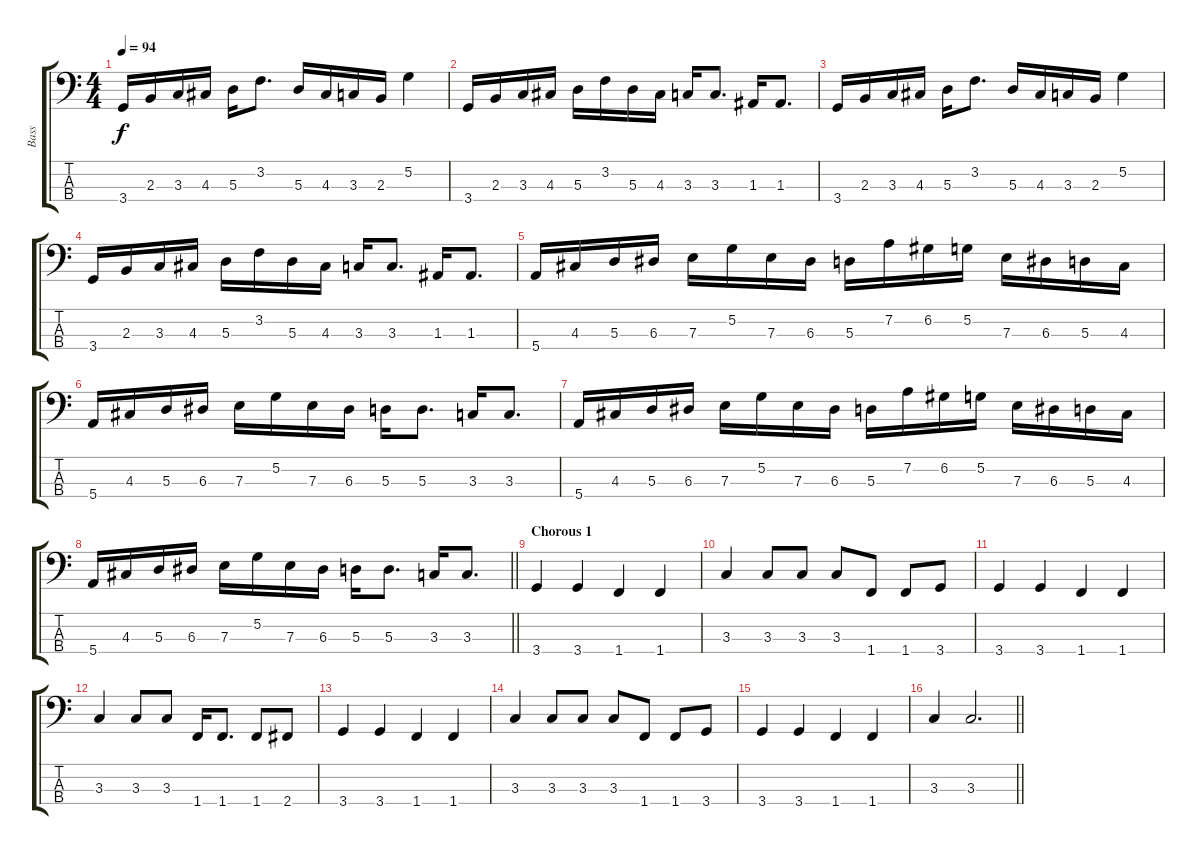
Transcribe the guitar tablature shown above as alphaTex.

\track ("Bass" "Bass") {instrument electricbassfinger}
\staff {score tabs}
\tuning (G2 D2 A1 E1) {hide}
\ts (4 4)
\section ("" "")
\tempo 94
\clef f4
\ks c
3.4.16{dy f} 2.3.16 3.3.16 4.3.16 5.3.16 3.2.8{d} 5.3.16 4.3.16 3.3.16 2.3.16 5.2.4 |
3.4.16 2.3.16 3.3.16 4.3.16 5.3.16 3.2.16 5.3.16 4.3.16 3.3.16 3.3.8{d} 1.3.16 1.3.8{d} |
3.4.16 2.3.16 3.3.16 4.3.16 5.3.16 3.2.8{d} 5.3.16 4.3.16 3.3.16 2.3.16 5.2.4 |
3.4.16 2.3.16 3.3.16 4.3.16 5.3.16 3.2.16 5.3.16 4.3.16 3.3.16 3.3.8{d} 1.3.16 1.3.8{d} |
5.4.16 4.3.16 5.3.16 6.3.16 7.3.16 5.2.16 7.3.16 6.3.16 5.3.16 7.2.16 6.2.16 5.2.16 7.3.16 6.3.16 5.3.16 4.3.16 |
5.4.16 4.3.16 5.3.16 6.3.16 7.3.16 5.2.16 7.3.16 6.3.16 5.3.16 5.3.8{d} 3.3.16 3.3.8{d} |
5.4.16 4.3.16 5.3.16 6.3.16 7.3.16 5.2.16 7.3.16 6.3.16 5.3.16 7.2.16 6.2.16 5.2.16 7.3.16 6.3.16 5.3.16 4.3.16 |
\barLineRight lightlight
5.4.16 4.3.16 5.3.16 6.3.16 7.3.16 5.2.16 7.3.16 6.3.16 5.3.16 5.3.8{d} 3.3.16 3.3.8{d} |
\section ("" "Chorous 1")
3.4.4 3.4.4 1.4.4 1.4.4 |
3.3.4 3.3.8 3.3.8 3.3.8 1.4.8 1.4.8 3.4.8 |
3.4.4 3.4.4 1.4.4 1.4.4 |
3.3.4 3.3.8 3.3.8 1.4.16 1.4.8{d} 1.4.8 2.4.8 |
3.4.4 3.4.4 1.4.4 1.4.4 |
3.3.4 3.3.8 3.3.8 3.3.8 1.4.8 1.4.8 3.4.8 |
3.4.4 3.4.4 1.4.4 1.4.4 |
\barLineRight lightlight
3.3.4 3.3.2{d}
